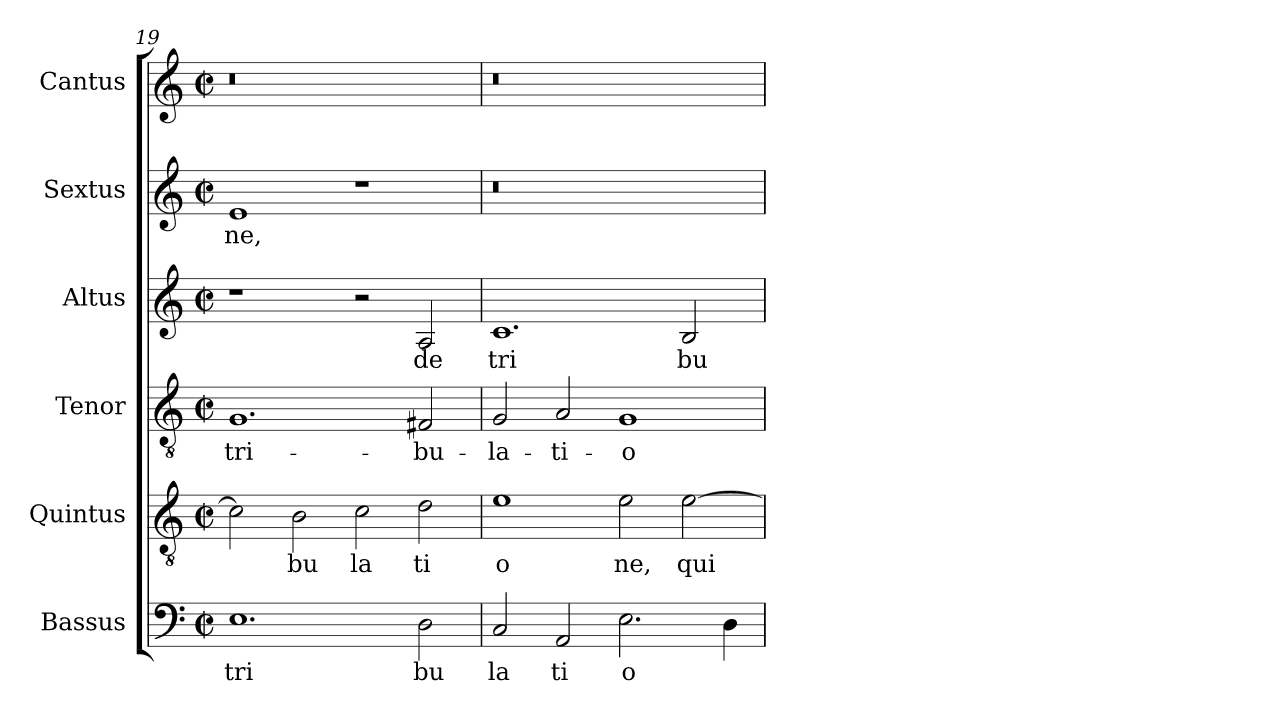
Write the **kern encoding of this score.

**kern	**text	**kern	**text	**kern	**text	**kern	**text	**kern	**text	**kern
*part6	*part6	*part5	*part5	*part4	*part4	*part3	*part3	*part2	*part2	*part1
*staff6	*staff6	*staff5	*staff5	*staff4	*staff4	*staff3	*staff3	*staff2	*staff2	*staff1
*I"Bassus	*	*I"Quintus	*	*I"Tenor	*	*I"Altus	*	*I"Sextus	*	*I"Cantus
*clefF4	*	*clefGv2	*	*clefGv2	*	*clefG2	*	*clefG2	*	*clefG2
*M2/2	*	*M2/2	*	*M2/2	*	*M2/2	*	*M2/2	*	*M2/2
*met(c|)	*	*met(c|)	*	*met(c|)	*	*met(c|)	*	*met(c|)	*	*met(c|)
=19	=19	=19	=19	=19	=19	=19	=19	=19	=19	=19
!	!LO:LY:b:cj	!	!	!	!LO:LY:b:cj	!	!	!	!LO:LY:b:cj	!
1.E	tri	2c\]	.	1.G	tri-	1r	.	1e	ne,	0r
!	!	!	!LO:LY:b:cj	!	!	!	!	!	!	!
.	.	2B\	bu	.	.	.	.	.	.	.
!	!	!	!LO:LY:b:cj	!	!	!	!	!	!	!
.	.	2c\	la	.	.	2r	.	1r	.	.
!	!LO:LY:b:cj	!	!LO:LY:b:cj	!	!LO:LY:b:cj	!	!LO:LY:b:cj	!	!	!
2D\	bu	2d\	ti	2F#X/	-bu-	2A/	de	.	.	.
=20	=20	=20	=20	=20	=20	=20	=20	=20	=20	=20
!	!LO:LY:b:cj	!	!LO:LY:b:cj	!	!LO:LY:b:cj	!	!LO:LY:b:cj	!	!	!
2C/	la	1e	o	2G/	-la-	1.c	tri	0r	.	0r
!	!LO:LY:b:cj	!	!	!	!LO:LY:b:cj	!	!	!	!	!
2AA/	ti	.	.	2A/	-ti-	.	.	.	.	.
!	!LO:LY:b:cj	!	!LO:LY:b:cj	!	!LO:LY:b:cj	!	!	!	!	!
2.E\	o	2e\	ne,	1G	-o-	.	.	.	.	.
!	!	!	!LO:LY:b	!	!	!	!LO:LY:b:cj	!	!	!
.	.	[>2e\	qui	.	.	2B/	bu	.	.	.
4D\	.	.	.	.	.	.	.	.	.	.
=	=	=	=	=	=	=	=	=	=	=
*-	*-	*-	*-	*-	*-	*-	*-	*-	*-	*-
